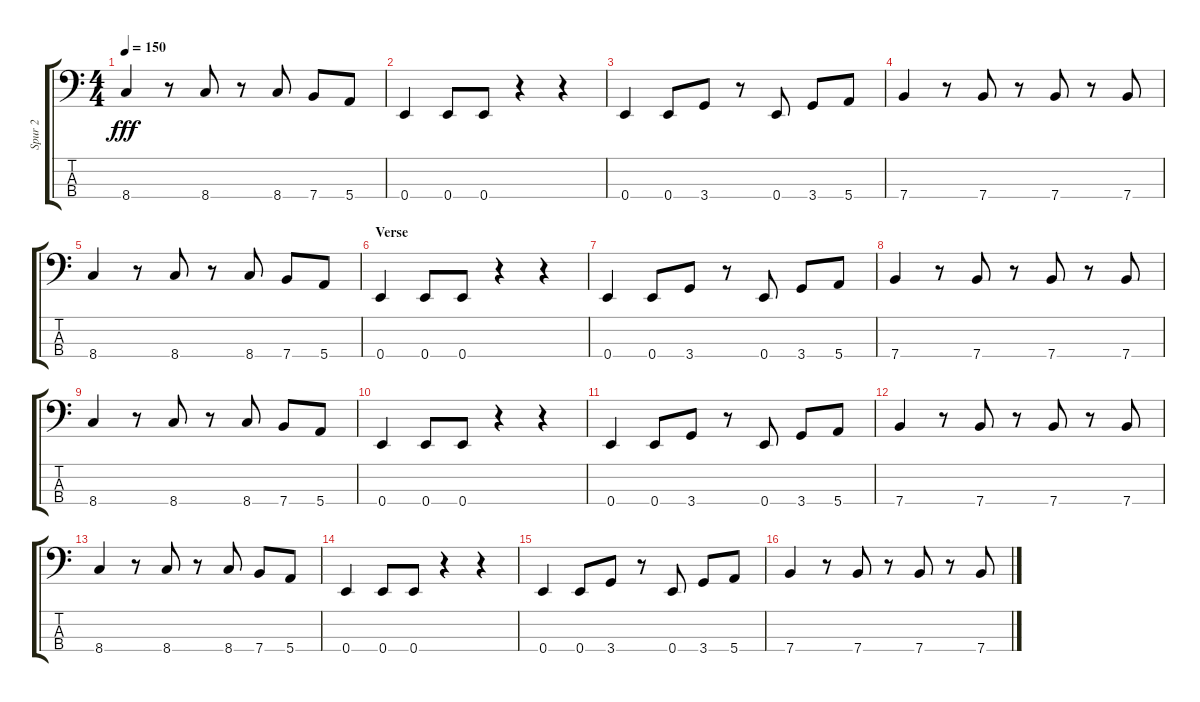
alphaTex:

\track ("Spur 2" "Spur 2") {instrument electricbassfinger}
\staff {score tabs}
\tuning (G2 D2 A1 E1) {hide}
\ts (4 4)
\tempo 150
\clef f4
\ks c
8.4.4{dy fff} r.8 8.4.8 r.8 8.4.8 7.4.8 5.4.8 |
0.4.4 0.4.8 0.4.8 r.4 r.4 |
0.4.4 0.4.8 3.4.8 r.8 0.4.8 3.4.8 5.4.8 |
7.4.4 r.8 7.4.8 r.8 7.4.8 r.8 7.4.8 |
8.4.4 r.8 8.4.8 r.8 8.4.8 7.4.8 5.4.8 |
\section ("" "Verse")
0.4.4 0.4.8 0.4.8 r.4 r.4 |
0.4.4 0.4.8 3.4.8 r.8 0.4.8 3.4.8 5.4.8 |
7.4.4 r.8 7.4.8 r.8 7.4.8 r.8 7.4.8 |
8.4.4 r.8 8.4.8 r.8 8.4.8 7.4.8 5.4.8 |
0.4.4 0.4.8 0.4.8 r.4 r.4 |
0.4.4 0.4.8 3.4.8 r.8 0.4.8 3.4.8 5.4.8 |
7.4.4 r.8 7.4.8 r.8 7.4.8 r.8 7.4.8 |
8.4.4 r.8 8.4.8 r.8 8.4.8 7.4.8 5.4.8 |
0.4.4 0.4.8 0.4.8 r.4 r.4 |
0.4.4 0.4.8 3.4.8 r.8 0.4.8 3.4.8 5.4.8 |
7.4.4 r.8 7.4.8 r.8 7.4.8 r.8 7.4.8
